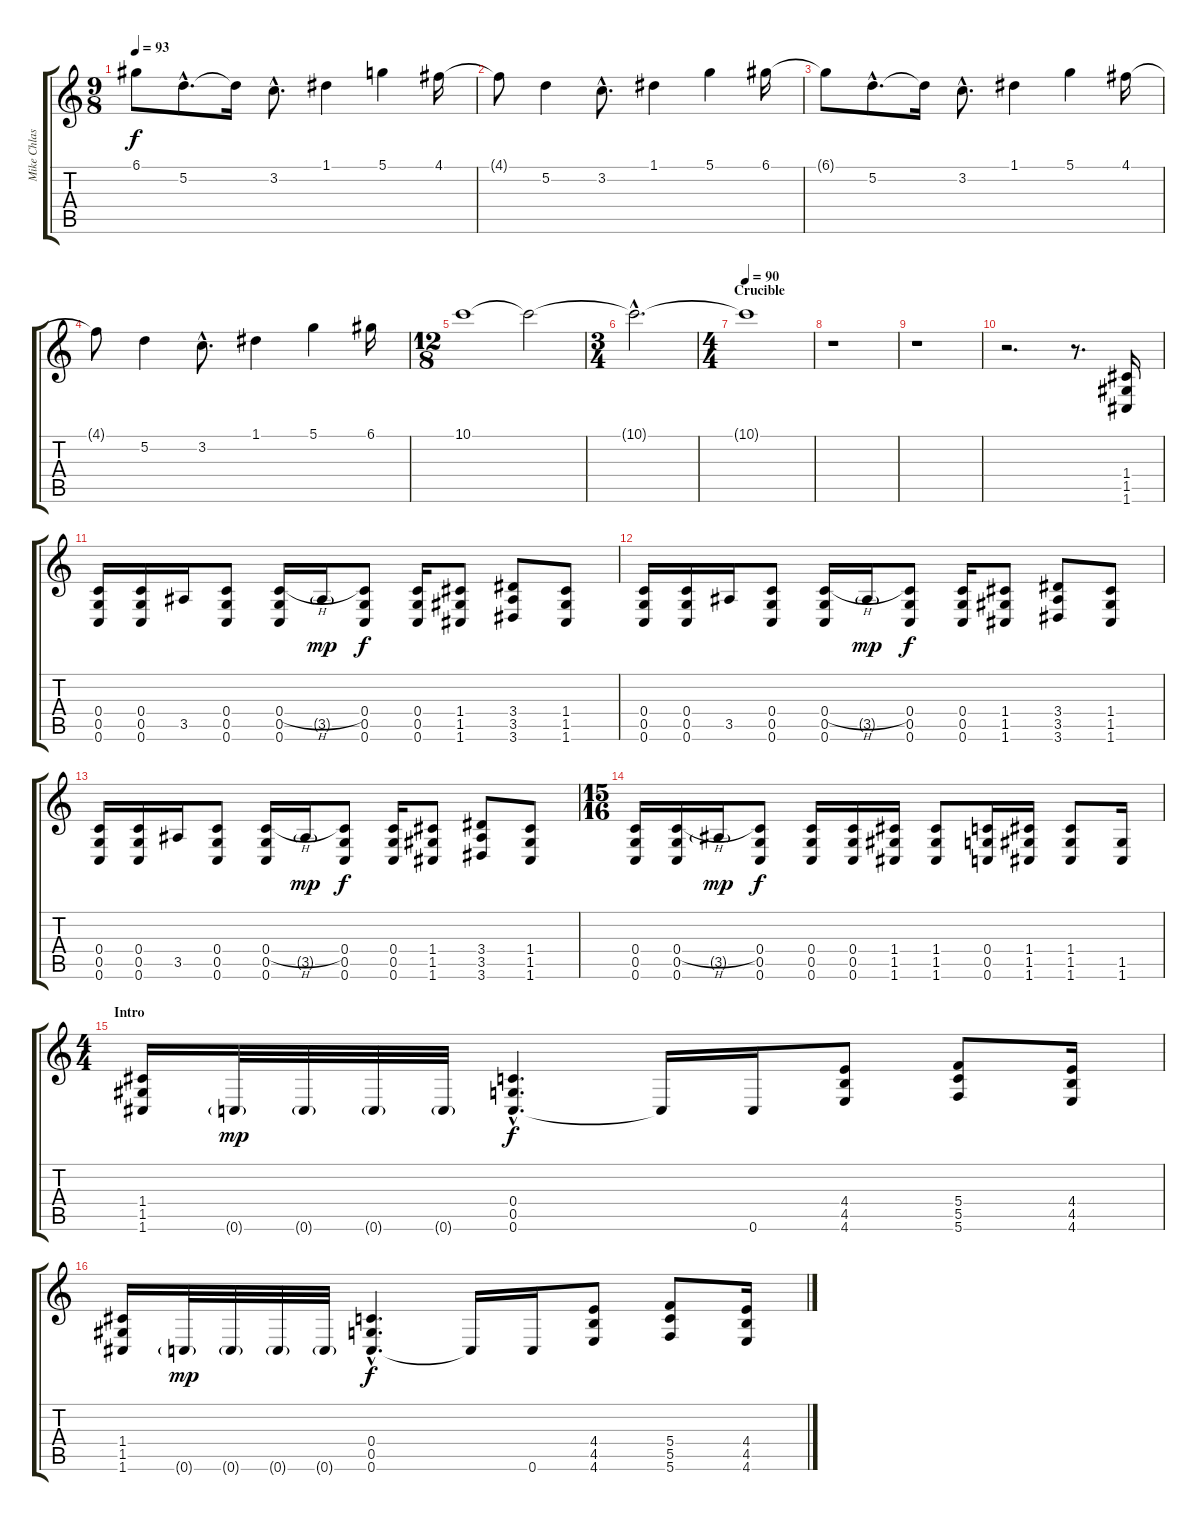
\track ("Mike Chlasciak" "Mike Chlas") {instrument distortionguitar}
\staff {score tabs}
\tuning (D4 A3 F3 C3 G2 C2) {hide}
\ts (9 8)
\tempo 93
\clef g2
\ks c
6.1{t}.8{dy f} 5.2{hac}.8{d} 5.2{t}.16 3.2{hac}.8{d} 1.1.4 5.1.4 4.1.16 |
4.1{t}.8 5.2.4 3.2{hac}.8{d} 1.1.4 5.1.4 6.1.16 |
6.1{t}.8 5.2{hac}.8{d} 5.2{t}.16 3.2{hac}.8{d} 1.1.4 5.1.4 4.1.16 |
4.1{t}.8 5.2.4 3.2{hac}.8{d} 1.1.4 5.1.4 6.1.16 |
\ts (12 8)
10.1.1 10.1{t}.2{volume 0} |
\ts (3 4)
10.1{hac t}.2{d} |
\ts (4 4)
\section ("" "Crucible")
\tempo 90
10.1{t}.1 |
r.1 |
r.1 |
r.2{d volume 8 instrument acousticguitarnylon} r.8{d} (1.4 1.5 1.6).16 |
(0.4 0.5 0.6).16 (0.4 0.5 0.6).16 3.5.16 (0.4 0.5 0.6).8 (0.4{h} 0.5 0.6).16 3.5{g}.16{dy mp} (0.4 0.5 0.6).8{dy f} (0.4 0.5 0.6).16 (1.4 1.5 1.6).8 (3.4 3.5 3.6).8 (1.4 1.5 1.6).8 |
(0.4 0.5 0.6).16 (0.4 0.5 0.6).16 3.5.16 (0.4 0.5 0.6).8 (0.4{h} 0.5 0.6).16 3.5{g}.16{dy mp} (0.4 0.5 0.6).8{dy f} (0.4 0.5 0.6).16 (1.4 1.5 1.6).8 (3.4 3.5 3.6).8 (1.4 1.5 1.6).8 |
(0.4 0.5 0.6).16 (0.4 0.5 0.6).16 3.5.16 (0.4 0.5 0.6).8 (0.4{h} 0.5 0.6).16 3.5{g}.16{dy mp} (0.4 0.5 0.6).8{dy f} (0.4 0.5 0.6).16 (1.4 1.5 1.6).8 (3.4 3.5 3.6).8 (1.4 1.5 1.6).8 |
\ts (15 16)
(0.4 0.5 0.6).16 (0.4{h} 0.5 0.6).16 3.5{g}.16{dy mp} (0.4 0.5 0.6).8{dy f} (0.4 0.5 0.6).16 (0.4 0.5 0.6).16{volume 13 instrument distortionguitar} (1.4 1.5 1.6).16 (1.4 1.5 1.6).8 (0.4 0.5 0.6).16 (1.4 1.5 1.6).16 (1.4 1.5 1.6).8 (1.5 1.6).16 |
\ts (4 4)
\section ("" "Intro")
(1.4 1.5 1.6).16 0.6{g}.32{dy mp} 0.6{g}.32 0.6{g}.32 0.6{g}.32 (0.4{hac} 0.5{hac} 0.6{hac}).4{d dy f} 0.6{t}.16 0.6.16 (4.4 4.5 4.6).8 (5.4 5.5 5.6).8 (4.4 4.5 4.6).16 |
(1.4 1.5 1.6).16 0.6{g}.32{dy mp} 0.6{g}.32 0.6{g}.32 0.6{g}.32 (0.4{hac} 0.5{hac} 0.6{hac}).4{d dy f} 0.6{t}.16 0.6.16 (4.4 4.5 4.6).8 (5.4 5.5 5.6).8 (4.4 4.5 4.6).16
